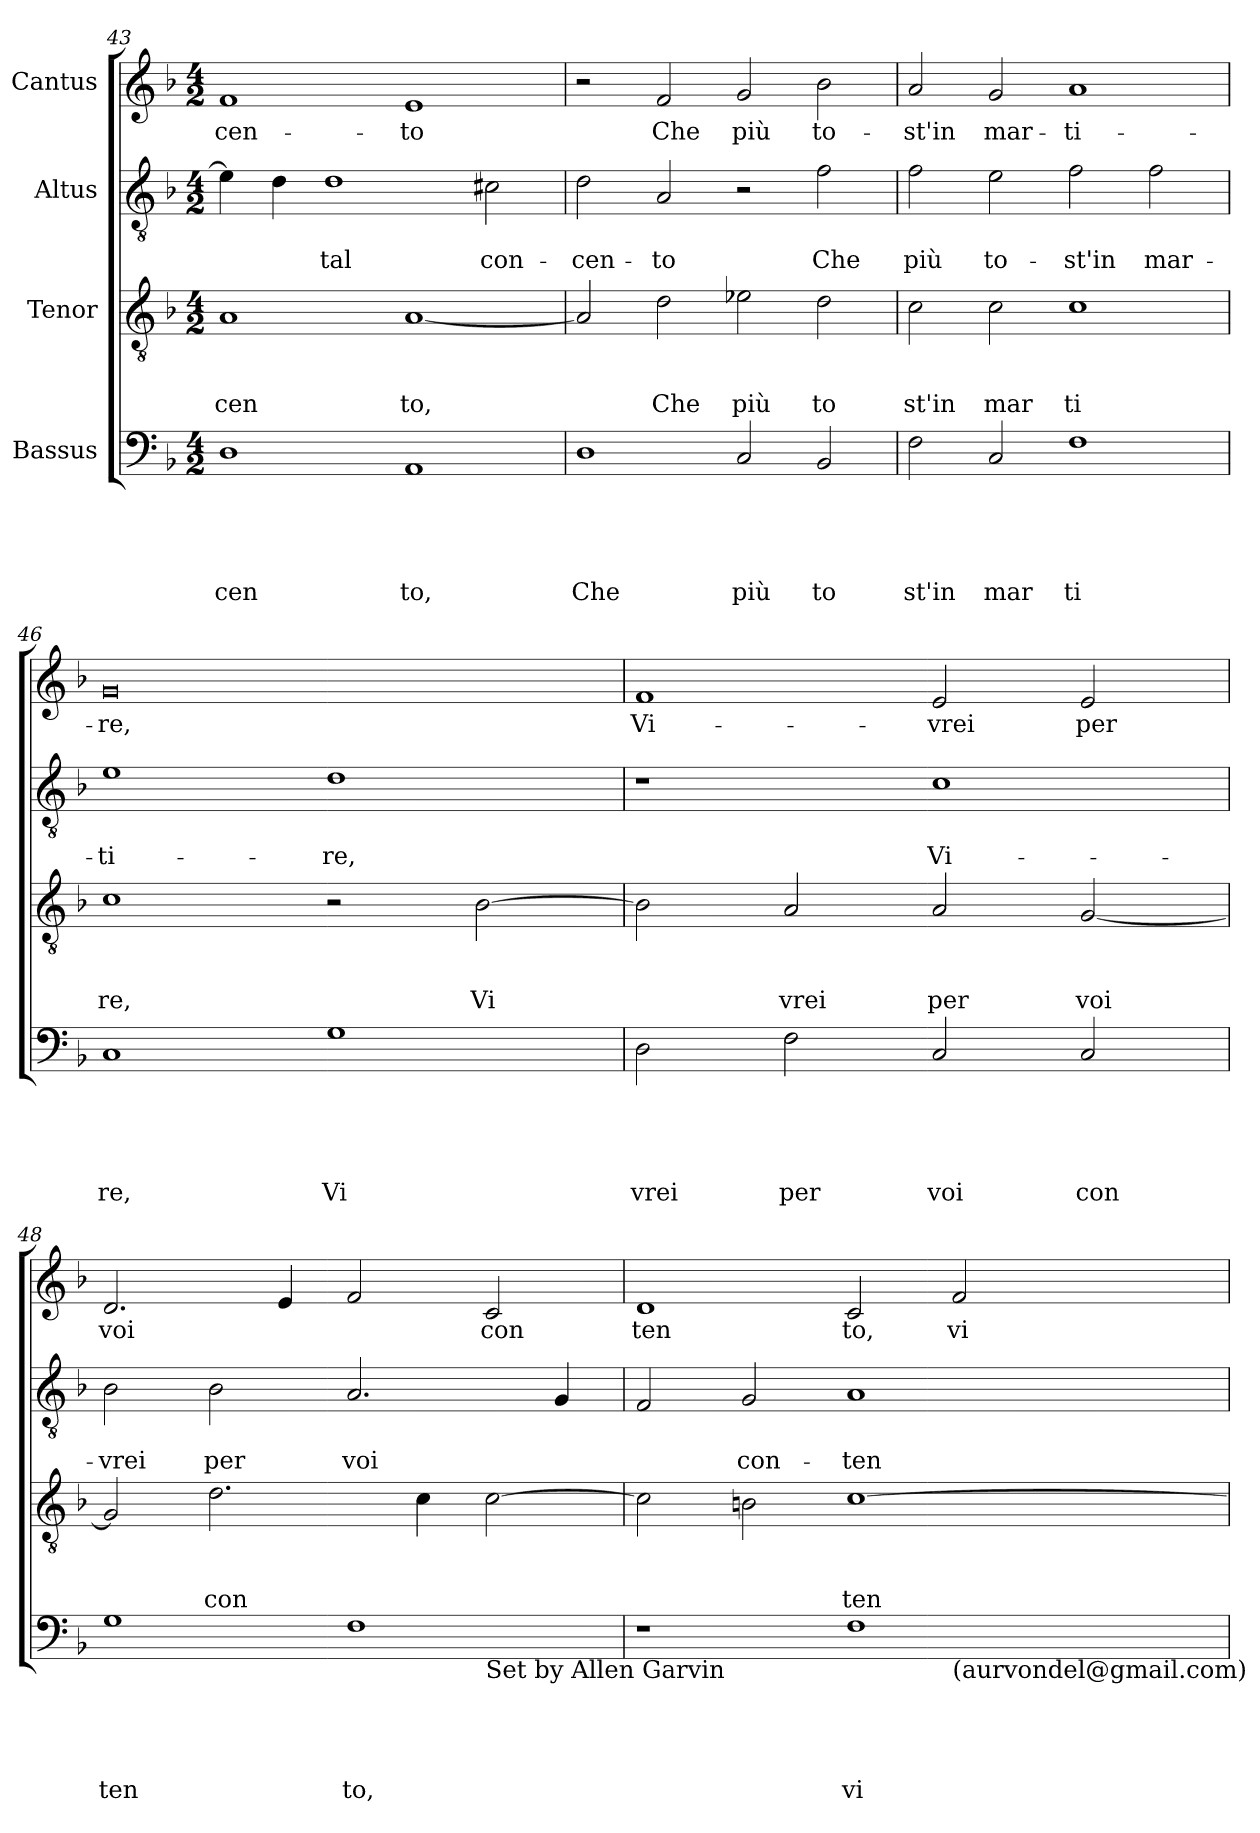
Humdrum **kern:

**kern	**text	**text	**text	**text	**text	**kern	**text	**text	**text	**kern	**text	**text	**kern	**text
*part4	*part4	*part4	*part4	*part4	*part4	*part3	*part3	*part3	*part3	*part2	*part2	*part2	*part1	*part1
*staff4	*staff4	*staff4	*staff4	*staff4	*staff4	*staff3	*staff3	*staff3	*staff3	*staff2	*staff2	*staff2	*staff1	*staff1
*I"Bassus	*	*	*	*	*	*I"Tenor	*	*	*	*I"Altus	*	*	*I"Cantus	*
*clefF4	*	*	*	*	*	*clefGv2	*	*	*	*clefGv2	*	*	*clefG2	*
*ITrd-3c-5	*	*	*	*	*	*	*	*	*	*ITrd-3c-5	*	*	*ITrd-3c-5	*
*k[b-e-]	*	*	*	*	*	*k[b-]	*	*	*	*k[b-e-]	*	*	*k[b-e-]	*
*B-:	*	*	*	*	*	*F:	*	*	*	*B-:	*	*	*B-:	*
*M4/2	*	*	*	*	*	*M4/2	*	*	*	*M4/2	*	*	*M4/2	*
=43	=43	=43	=43	=43	=43	=43	=43	=43	=43	=43	=43	=43	=43	=43
!	!	!	!	!	!LO:LY:b	!	!	!	!LO:LY:b	!	!	!	!	!LO:LY:b
1G	.	.	.	.	cen	1A	.	.	cen	4a\]	.	.	1b-	-cen-
.	.	.	.	.	.	.	.	.	.	4g\	.	.	.	.
!	!	!	!	!	!	!	!	!	!	!	!	!LO:LY:b	!	!
.	.	.	.	.	.	.	.	.	.	1g	.	tal	.	.
!	!	!	!	!	!LO:LY:b	!	!	!	!LO:LY:b	!	!	!	!	!LO:LY:b
1D	.	.	.	.	to,	[<1A	.	.	to,	.	.	.	1a	-to
!	!	!	!	!	!	!	!	!	!	!	!	!LO:LY:b	!	!
.	.	.	.	.	.	.	.	.	.	2f#X\	.	con-	.	.
=44	=44	=44	=44	=44	=44	=44	=44	=44	=44	=44	=44	=44	=44	=44
!	!	!	!	!	!LO:LY:b	!	!	!	!	!	!	!LO:LY:b	!	!
1G	.	.	.	.	Che	2A/]	.	.	.	2g\	.	-cen-	2r	.
!	!	!	!	!	!	!	!	!	!LO:LY:b	!	!	!LO:LY:b	!	!LO:LY:b
.	.	.	.	.	.	2d\	.	.	Che	2d/	.	-to	2b-/	Che
!	!	!	!	!	!LO:LY:b	!	!	!	!LO:LY:b	!	!	!	!	!LO:LY:b
2F/	.	.	.	.	più	2e-X\	.	.	più	2r	.	.	2cc/	più
!	!	!	!	!	!LO:LY:b	!	!	!	!LO:LY:b	!	!	!LO:LY:b	!	!LO:LY:b
2E-/	.	.	.	.	to	2d\	.	.	to	2b-\	.	Che	2ee-\	to-
=45	=45	=45	=45	=45	=45	=45	=45	=45	=45	=45	=45	=45	=45	=45
!	!	!	!	!	!LO:LY:b	!	!	!	!LO:LY:b	!	!	!LO:LY:b	!	!LO:LY:b
2B-\	.	.	.	.	st'in	2c\	.	.	st'in	2b-\	.	più	2dd/	-st'in
!	!	!	!	!	!LO:LY:b	!	!	!	!LO:LY:b	!	!	!LO:LY:b	!	!LO:LY:b
2F/	.	.	.	.	mar	2c\	.	.	mar	2a\	.	to-	2cc/	mar-
!	!	!	!	!	!LO:LY:b	!	!	!	!LO:LY:b	!	!	!LO:LY:b	!	!LO:LY:b
1B-	.	.	.	.	ti	1c	.	.	ti	2b-\	.	-st'in	1dd	-ti-
!	!	!	!	!	!	!	!	!	!	!	!	!LO:LY:b	!	!
.	.	.	.	.	.	.	.	.	.	2b-\	.	mar-	.	.
=46	=46	=46	=46	=46	=46	=46	=46	=46	=46	=46	=46	=46	=46	=46
!	!	!	!	!	!LO:LY:b	!	!	!	!LO:LY:b	!	!	!LO:LY:b	!	!LO:LY:b
1F	.	.	.	.	re,	1c	.	.	re,	1a	.	-ti-	0cc	-re,
!	!	!	!	!	!LO:LY:b	!	!	!	!	!	!	!LO:LY:b	!	!
1c	.	.	.	.	Vi	2r	.	.	.	1g	.	-re,	.	.
!	!	!	!	!	!	!	!	!	!LO:LY:b	!	!	!	!	!
.	.	.	.	.	.	[>2B-\	.	.	Vi	.	.	.	.	.
=47	=47	=47	=47	=47	=47	=47	=47	=47	=47	=47	=47	=47	=47	=47
!	!	!	!	!	!LO:LY:b	!	!	!	!	!	!	!	!	!LO:LY:b
2G\	.	.	.	.	vrei	2B-\]	.	.	.	1r	.	.	1b-	Vi-
!	!	!	!	!	!LO:LY:b	!	!	!	!LO:LY:b	!	!	!	!	!
2B-\	.	.	.	.	per	2A/	.	.	vrei	.	.	.	.	.
!	!	!	!	!	!LO:LY:b	!	!	!	!LO:LY:b	!	!	!LO:LY:b	!	!LO:LY:b
2F/	.	.	.	.	voi	2A/	.	.	per	1f	.	Vi-	2a/	-vrei
!	!	!	!	!	!LO:LY:b	!	!	!	!LO:LY:b	!	!	!	!	!LO:LY:b
2F/	.	.	.	.	con	[<2G/	.	.	voi	.	.	.	2a/	per
!!LO:LB:g=z
=48	=48	=48	=48	=48	=48	=48	=48	=48	=48	=48	=48	=48	=48	=48
!	!	!	!	!	!LO:LY:b	!	!	!	!	!	!	!LO:LY:b	!	!LO:LY:b
*^	*	*	*	*	*	*	*	*	*	*	*	*	*	*
1c	1.ryy	.	.	.	.	ten	2G/]	.	.	.	2e-\	.	-vrei	2.g/	voi
!	!	!	!	!	!	!	!	!	!	!LO:LY:b	!	!	!LO:LY:b	!	!
.	.	.	.	.	.	.	2.d\	.	.	con	2e-\	.	per	.	.
.	.	.	.	.	.	.	.	.	.	.	.	.	.	4a/	.
!	!	!	!	!	!	!LO:LY:b	!	!	!	!	!	!	!LO:LY:b	!	!
1B-	.	.	.	.	.	to,	.	.	.	.	2.d/	.	voi	2b-/	.
.	.	.	.	.	.	.	4c\	.	.	.	.	.	.	.	.
!	!LO:TX:b:t=Set by Allen Garvin	!	!	!	!	!	!	!	!	!	!	!	!	!	!
!	!	!	!	!	!	!	!	!	!	!	!	!	!	!	!LO:LY:b
.	2ryy	.	.	.	.	.	[>2c\	.	.	.	.	.	.	2f/	con
.	.	.	.	.	.	.	.	.	.	.	4c/	.	.	.	.
=49	=49	=49	=49	=49	=49	=49	=49	=49	=49	=49	=49	=49	=49	=49	=49
!	!	!	!	!	!	!	!	!	!	!	!	!	!	!	!LO:LY:b
1r	1.ryy	.	.	.	.	.	2c\]	.	.	.	2B-/	.	.	1g	ten
!	!	!	!	!	!	!	!	!	!	!	!	!	!LO:LY:b	!	!
.	.	.	.	.	.	.	2Bn\	.	.	.	2c/	.	con-	.	.
!	!	!	!	!	!	!LO:LY:b	!	!	!	!LO:LY:b	!	!	!LO:LY:b	!	!LO:LY:b
1B-	.	.	.	.	.	vi	[>1c	.	.	ten	1d	.	-ten-	2f/	to,
!	!LO:TX:b:t=(aurvondel@gmail.com)	!	!	!	!	!	!	!	!	!	!	!	!	!	!
!	!	!	!	!	!	!	!	!	!	!	!	!	!	!	!LO:LY:b
.	2ryy	.	.	.	.	.	.	.	.	.	.	.	.	2b-/	vi
*v	*v	*	*	*	*	*	*	*	*	*	*	*	*	*	*
=	=	=	=	=	=	=	=	=	=	=	=	=	=	=
*-	*-	*-	*-	*-	*-	*-	*-	*-	*-	*-	*-	*-	*-	*-
